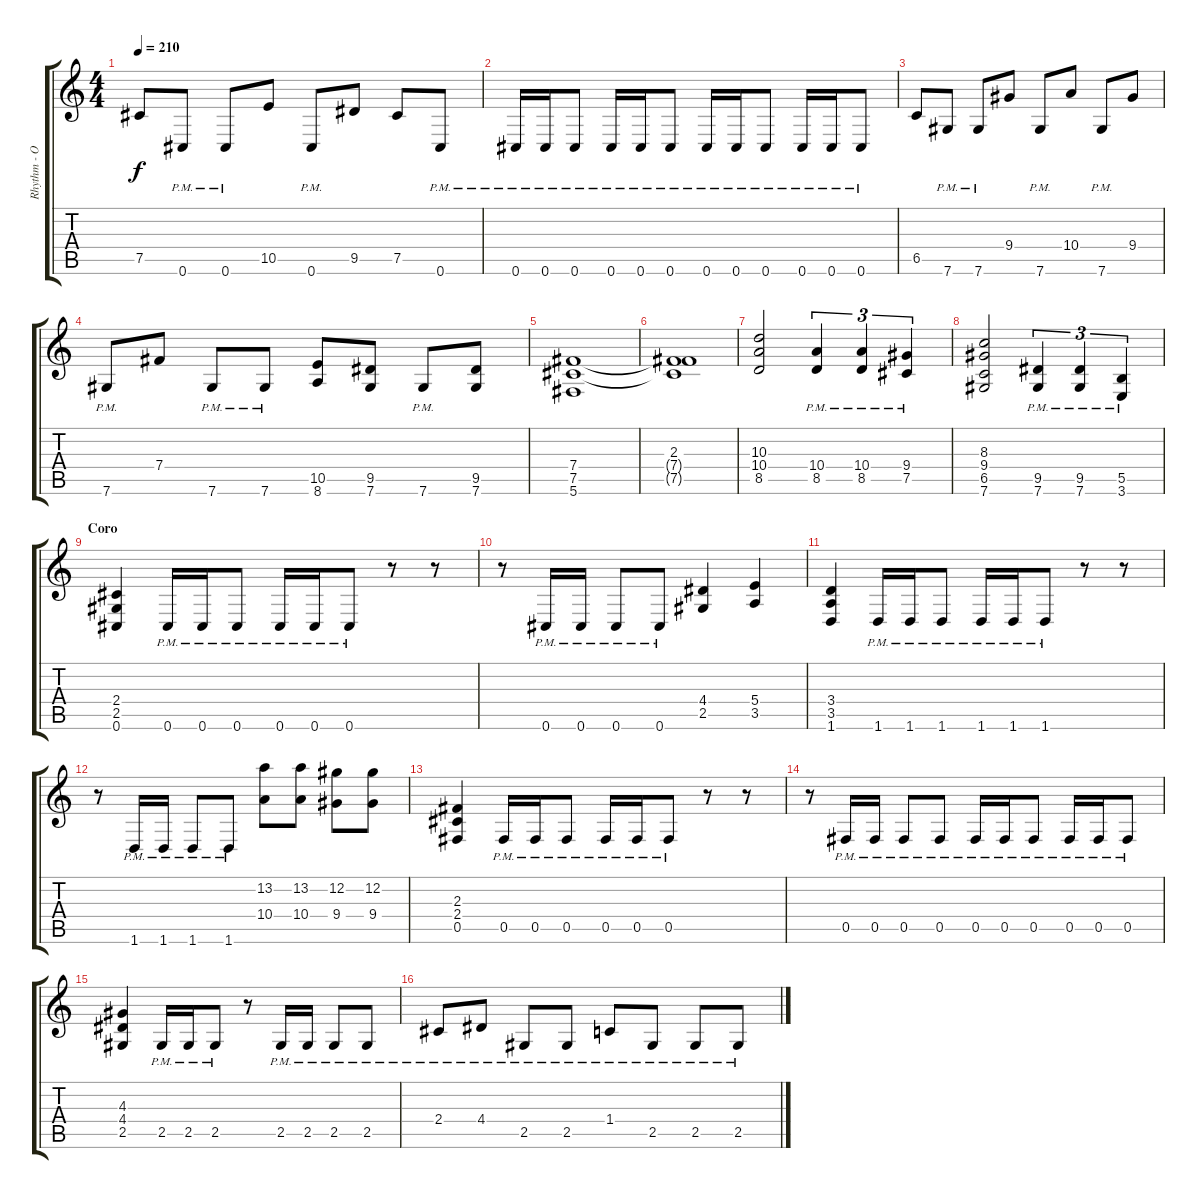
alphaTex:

\track ("Rhythm - Oli Herbert" "Rhythm - O") {instrument distortionguitar}
\staff {score tabs}
\tuning (Db4 Ab3 E3 B2 Gb2 Db2) {hide}
\ts (4 4)
\tempo 210
\clef g2
\ks c
7.5.8{dy f} 0.6{pm}.8 0.6{pm}.8 10.5.8 0.6{pm}.8 9.5.8 7.5.8 0.6{pm}.8 |
0.6{pm}.16 0.6{pm}.16 0.6{pm}.8 0.6{pm}.16 0.6{pm}.16 0.6{pm}.8 0.6{pm}.16 0.6{pm}.16 0.6{pm}.8 0.6{pm}.16 0.6{pm}.16 0.6{pm}.8 |
6.5.8 7.6{pm}.8 7.6{pm}.8 9.4.8 7.6{pm}.8 10.4.8 7.6{pm}.8 9.4.8 |
7.6{pm}.8 7.4.8 7.6{pm}.8 7.6{pm}.8 (10.5 8.6).8 (9.5 7.6).8 7.6{pm}.8 (9.5 7.6).8 |
(7.4 7.5 5.6).1 |
(2.3 7.4{t} 7.5{t}).1 |
(10.3 10.4 8.5).2 (10.4{pm} 8.5{pm}).4{tu (3 2)} (10.4{pm} 8.5{pm}).4{tu (3 2)} (9.4{pm} 7.5{pm}).4{tu (3 2)} |
(8.3 9.4 6.5 7.6).2 (9.5{pm} 7.6{pm}).4{tu (3 2)} (9.5{pm} 7.6{pm}).4{tu (3 2)} (5.5{pm} 3.6{pm}).4{tu (3 2)} |
\section ("" "Coro")
(2.4 2.5 0.6).4 0.6{pm}.16 0.6{pm}.16 0.6{pm}.8 0.6{pm}.16 0.6{pm}.16 0.6{pm}.8 r.8 r.8 |
r.8 0.6{pm}.16 0.6{pm}.16 0.6{pm}.8 0.6{pm}.8 (4.4 2.5).4 (5.4 3.5).4 |
(3.4 3.5 1.6).4 1.6{pm}.16 1.6{pm}.16 1.6{pm}.8 1.6{pm}.16 1.6{pm}.16 1.6{pm}.8 r.8 r.8 |
r.8 1.6{pm}.16 1.6{pm}.16 1.6{pm}.8 1.6{pm}.8 (13.2 10.4).8 (13.2 10.4).8 (12.2 9.4).8 (12.2 9.4).8 |
(2.3 2.4 0.5).4 0.5{pm}.16 0.5{pm}.16 0.5{pm}.8 0.5{pm}.16 0.5{pm}.16 0.5{pm}.8 r.8 r.8 |
r.8 0.5{pm}.16 0.5{pm}.16 0.5{pm}.8 0.5{pm}.8 0.5{pm}.16 0.5{pm}.16 0.5{pm}.8 0.5{pm}.16 0.5{pm}.16 0.5{pm}.8 |
(4.3 4.4 2.5).4 2.5{pm}.16 2.5{pm}.16 2.5{pm}.8 r.8 2.5{pm}.16 2.5{pm}.16 2.5{pm}.8 2.5{pm}.8 |
2.4{pm}.8 4.4{pm}.8 2.5{pm}.8 2.5{pm}.8 1.4{pm}.8 2.5{pm}.8 2.5{pm}.8 2.5{pm}.8
